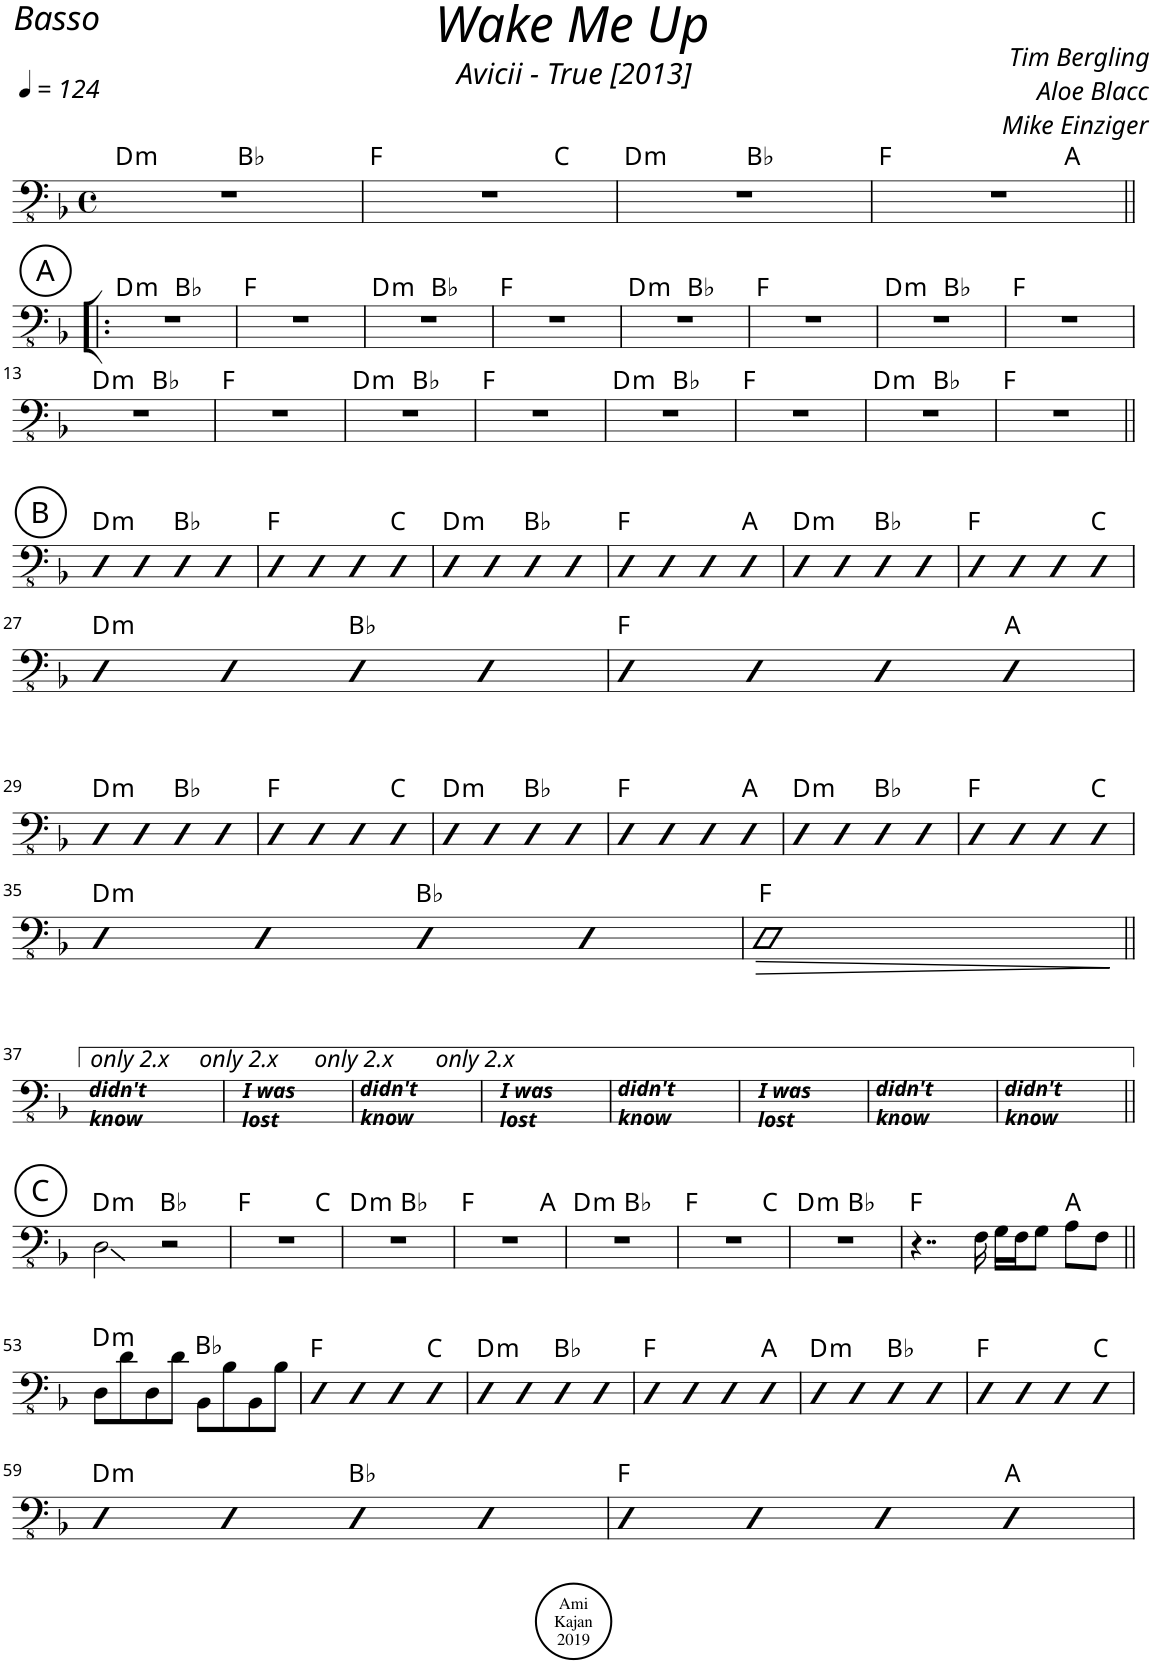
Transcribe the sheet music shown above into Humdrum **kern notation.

**kern	**dynam	**harte
*part1	*part1	*part1
*staff1	*staff1	*
*I"Piano	*	*
*I'Pno.	*	*
*clefFv4	*	*
*k[b-]	*	*
*M4/4	*	*
*met(c)	*	*
*MM124	*	*
=1	=1	=1
!	!	!LO:H:kt=m
*^	*	*
1r	2ryy	.	D:min
.	2ryy	.	Bb:maj
=2	=2	=2	=2
1r	2.ryy	.	F:maj
.	4ryy	.	C:maj
=3	=3	=3	=3
!	!	!	!LO:H:kt=m
1r	2ryy	.	D:min
.	2ryy	.	Bb:maj
=4	=4	=4	=4
1r	2.ryy	.	F:maj
.	4ryy	.	A:maj
!!LO:LB:g=z	!!
!!LO:REH:place=s1:a:cj:enc=circle:fs=14:t=A	!!
=5!|:	=5!|:	=5!|:	=5!|:
!	!	!	!LO:H:kt=m
1r	2ryy	.	D:min
.	2ryy	.	Bb:maj
*v	*v	*	*
=6	=6	=6
1r	.	F:maj
=7	=7	=7
!	!	!LO:H:kt=m
*^	*	*
1r	2ryy	.	D:min
.	2ryy	.	Bb:maj
*v	*v	*	*
=8	=8	=8
1r	.	F:maj
=9	=9	=9
!	!	!LO:H:kt=m
*^	*	*
1r	2ryy	.	D:min
.	2ryy	.	Bb:maj
*v	*v	*	*
=10	=10	=10
1r	.	F:maj
=11	=11	=11
!	!	!LO:H:kt=m
*^	*	*
1r	2ryy	.	D:min
.	2ryy	.	Bb:maj
*v	*v	*	*
=12	=12	=12
1r	.	F:maj
!!LO:LB:g=z
=13	=13	=13
!	!	!LO:H:kt=m
*^	*	*
1r	2ryy	.	D:min
.	2ryy	.	Bb:maj
*v	*v	*	*
=14	=14	=14
1r	.	F:maj
=15	=15	=15
!	!	!LO:H:kt=m
*^	*	*
1r	2ryy	.	D:min
.	2ryy	.	Bb:maj
*v	*v	*	*
=16	=16	=16
1r	.	F:maj
=17	=17	=17
!	!	!LO:H:kt=m
*^	*	*
1r	2ryy	.	D:min
.	2ryy	.	Bb:maj
*v	*v	*	*
=18	=18	=18
1r	.	F:maj
=19	=19	=19
!	!	!LO:H:kt=m
*^	*	*
1r	2ryy	.	D:min
.	2ryy	.	Bb:maj
*v	*v	*	*
=20	=20	=20
1r	.	F:maj
!!LO:LB:g=z
!!LO:REH:place=s1:a:cj:enc=circle:fs=14:t=B
=21||	=21||	=21||
!	!	!LO:H:kt=m
4FF	.	D:min
4FF	.	.
4FF	.	Bb:maj
4FF	.	.
=22	=22	=22
4FF	.	F:maj
4FF	.	.
4FF	.	.
4FF	.	C:maj
=23	=23	=23
!	!	!LO:H:kt=m
4FF	.	D:min
4FF	.	.
4FF	.	Bb:maj
4FF	.	.
=24	=24	=24
4FF	.	F:maj
4FF	.	.
4FF	.	.
4FF	.	A:maj
=25	=25	=25
!	!	!LO:H:kt=m
4FF	.	D:min
4FF	.	.
4FF	.	Bb:maj
4FF	.	.
=26	=26	=26
4FF	.	F:maj
4FF	.	.
4FF	.	.
4FF	.	C:maj
!!LO:LB:g=z
=27	=27	=27
!	!	!LO:H:kt=m
4FF	.	D:min
4FF	.	.
4FF	.	Bb:maj
4FF	.	.
=28	=28	=28
4FF	.	F:maj
4FF	.	.
4FF	.	.
4FF	.	A:maj
!!LO:LB:g=z
=29	=29	=29
!	!	!LO:H:kt=m
4FF	.	D:min
4FF	.	.
4FF	.	Bb:maj
4FF	.	.
=30	=30	=30
4FF	.	F:maj
4FF	.	.
4FF	.	.
4FF	.	C:maj
=31	=31	=31
!	!	!LO:H:kt=m
4FF	.	D:min
4FF	.	.
4FF	.	Bb:maj
4FF	.	.
=32	=32	=32
4FF	.	F:maj
4FF	.	.
4FF	.	.
4FF	.	A:maj
=33	=33	=33
!	!	!LO:H:kt=m
4FF	.	D:min
4FF	.	.
4FF	.	Bb:maj
4FF	.	.
=34	=34	=34
4FF	.	F:maj
4FF	.	.
4FF	.	.
4FF	.	C:maj
!!LO:LB:g=z
=35	=35	=35
!	!	!LO:H:kt=m
4FF	.	D:min
4FF	.	.
4FF	.	Bb:maj
4FF	.	.
=36	=36	=36
!	!LO:HP:b	!
1FF	>	F:maj
.	]	.
!!LO:LB:g=z
=37||	=37||	=37||
!LO:TX:a:Bi:t=didn't	!	!
!LO:TX:a:t=know	!	!
1ryy	.	.
=38	=38	=38
!LO:TX:a:Bi:t=I was	!	!
!LO:TX:a:t=lost	!	!
1ryy	.	.
=39	=39	=39
!LO:TX:a:Bi:t=didn't	!	!
!LO:TX:a:t=know	!	!
1ryy	.	.
=40	=40	=40
!LO:TX:a:Bi:t=I was	!	!
!LO:TX:a:t=lost	!	!
1ryy	.	.
=41	=41	=41
!LO:TX:a:Bi:t=didn't	!	!
!LO:TX:a:t=know	!	!
1ryy	.	.
=42	=42	=42
!LO:TX:a:Bi:t=I was	!	!
!LO:TX:a:t=lost	!	!
1ryy	.	.
=43	=43	=43
!LO:TX:a:Bi:t=didn't	!	!
!LO:TX:a:t=know	!	!
1ryy	.	.
=44	=44	=44
!LO:TX:a:Bi:t=didn't	!	!
!LO:TX:a:t=know	!	!
1ryy	.	.
!!LO:LB:g=z
!!LO:REH:place=s1:a:cj:enc=circle:fs=14:t=C
=45||	=45||	=45||
!	!	!LO:H:kt=m
2DD\	.	D:min
2r	.	Bb:maj
=46	=46	=46
*^	*	*
1r	2.ryy	.	F:maj
.	4ryy	.	C:maj
=47	=47	=47	=47
!	!	!	!LO:H:kt=m
1r	2ryy	.	D:min
.	2ryy	.	Bb:maj
=48	=48	=48	=48
1r	2.ryy	.	F:maj
.	4ryy	.	A:maj
=49	=49	=49	=49
!	!	!	!LO:H:kt=m
1r	2ryy	.	D:min
.	2ryy	.	Bb:maj
=50	=50	=50	=50
1r	2.ryy	.	F:maj
.	4ryy	.	C:maj
=51	=51	=51	=51
!	!	!	!LO:H:kt=m
1r	2ryy	.	D:min
.	2ryy	.	Bb:maj
*v	*v	*	*
=52	=52	=52
4..r	.	F:maj
16FF\	.	.
16GG\LL	.	.
16FF\J	.	.
8GG\J	.	.
8AA\L	.	A:maj
8FF\J	.	.
!!LO:LB:g=z
=53||	=53||	=53||
!	!	!LO:H:kt=m
8DD\L	.	D:min
8D\	.	.
8DD\	.	.
8D\J	.	.
8BBB-\L	.	Bb:maj
8BB-\	.	.
8BBB-\	.	.
8BB-\J	.	.
=54	=54	=54
4FF	.	F:maj
4FF	.	.
4FF	.	.
4FF	.	C:maj
=55	=55	=55
!	!	!LO:H:kt=m
4FF	.	D:min
4FF	.	.
4FF	.	Bb:maj
4FF	.	.
=56	=56	=56
4FF	.	F:maj
4FF	.	.
4FF	.	.
4FF	.	A:maj
=57	=57	=57
!	!	!LO:H:kt=m
4FF	.	D:min
4FF	.	.
4FF	.	Bb:maj
4FF	.	.
=58	=58	=58
4FF	.	F:maj
4FF	.	.
4FF	.	.
4FF	.	C:maj
!!LO:LB:g=z
=59	=59	=59
!	!	!LO:H:kt=m
4FF	.	D:min
4FF	.	.
4FF	.	Bb:maj
4FF	.	.
=60	=60	=60
4FF	.	F:maj
4FF	.	.
4FF	.	.
4FF	.	A:maj
=	=	=
*-	*-	*-
